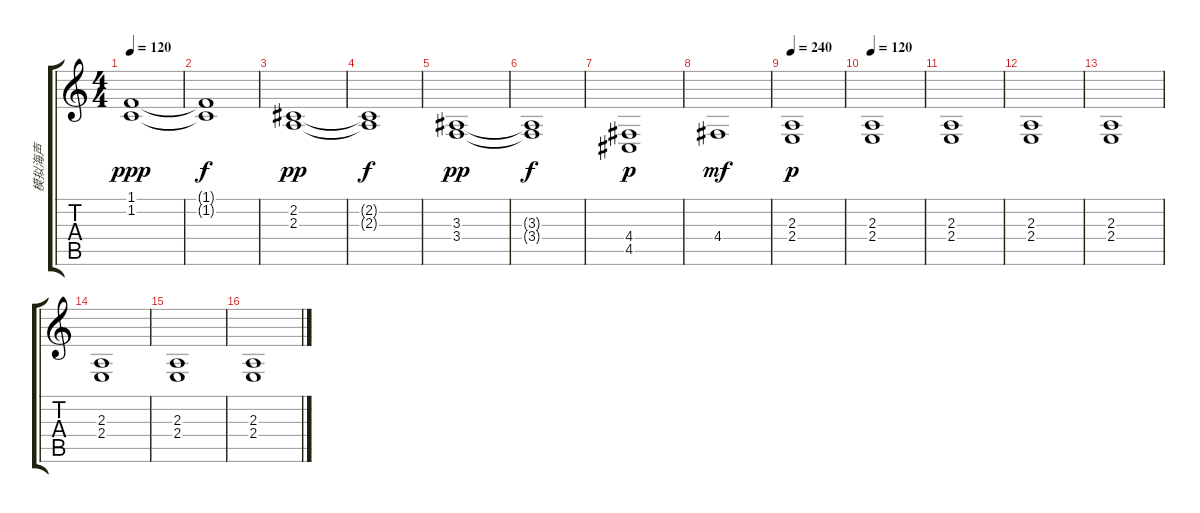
\track ("模拟海声" "模拟海声") {instrument seashore}
\staff {score tabs}
\tuning (E4 B3 G3 D3 A2 E2) {hide}
\ts (4 4)
\tempo 120
\clef g2
\ks c
(1.1 1.2).1{dy ppp instrument seashore} |
(1.1{t} 1.2{t}).1{dy f} |
(2.2 2.3).1{dy pp} |
(2.2{t} 2.3{t}).1{dy f} |
(3.3 3.4).1{dy pp} |
(3.3{t} 3.4{t}).1{dy f} |
(4.4 4.5).1{dy p} |
4.4.1{dy mf} |
\tempo 240
(2.3 2.4).1{dy p} |
\tempo 120
(2.3 2.4).1 |
(2.3 2.4).1 |
(2.3 2.4).1 |
(2.3 2.4).1 |
(2.3 2.4).1 |
(2.3 2.4).1 |
(2.3 2.4).1
